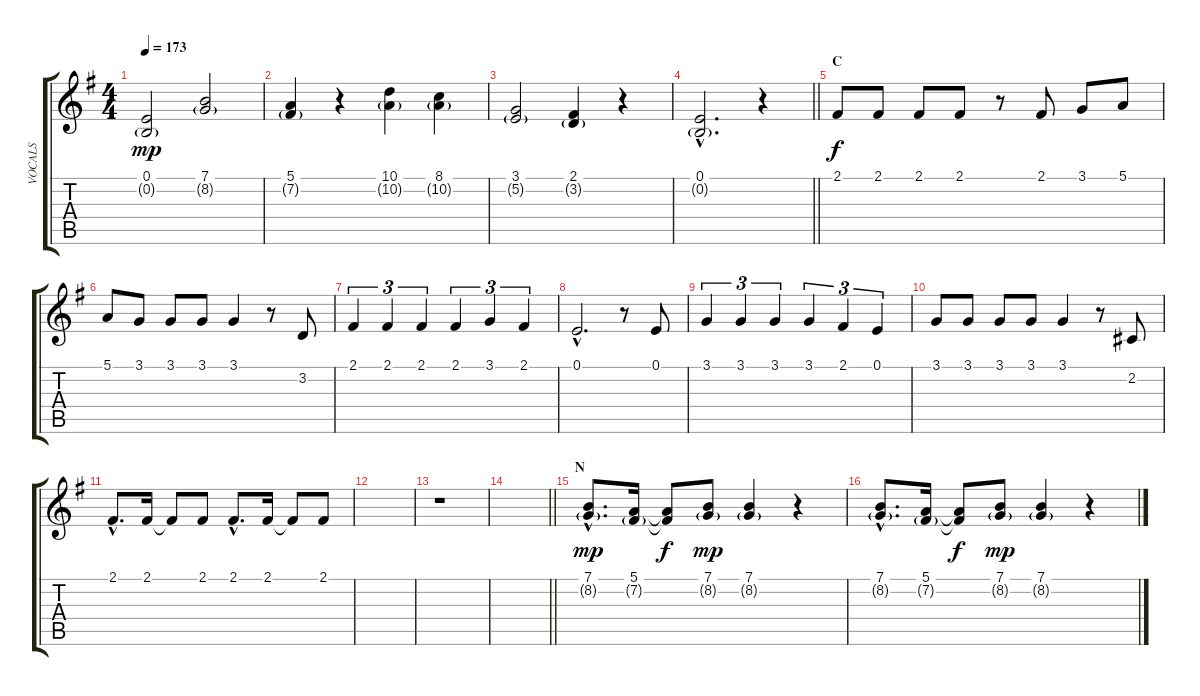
\track ("VOCALS" "VOCALS") {instrument oboe}
\staff {score tabs}
\tuning (E4 B3 G3 D3 A2 E2) {hide}
\ts (4 4)
\tempo 173
\clef g2
\ks g
(0.1 0.2{g}).2{dy mp} (7.1 8.2{g}).2 |
(5.1 7.2{g}).4 r.4 (10.1 10.2{g}).4 (8.1 10.2{g}).4 |
(3.1 5.2{g}).2 (2.1 3.2{g}).4 r.4 |
\barLineRight lightlight
(0.1{hac} 0.2{g hac}).2{d} r.4 |
\section ("" "C")
2.1.8{dy f} 2.1.8 2.1.8 2.1.8 r.8 2.1.8 3.1.8 5.1.8 |
5.1.8 3.1.8 3.1.8 3.1.8 3.1.4 r.8 3.2.8 |
2.1.4{tu (3 2)} 2.1.4{tu (3 2)} 2.1.4{tu (3 2)} 2.1.4{tu (3 2)} 3.1.4{tu (3 2)} 2.1.4{tu (3 2)} |
0.1{hac}.2{d} r.8 0.1.8 |
3.1.4{tu (3 2)} 3.1.4{tu (3 2)} 3.1.4{tu (3 2)} 3.1.4{tu (3 2)} 2.1.4{tu (3 2)} 0.1.4{tu (3 2)} |
3.1.8 3.1.8 3.1.8 3.1.8 3.1.4 r.8 2.2.8 |
2.1{hac}.8{d} 2.1.16 2.1{t}.8 2.1.8 2.1{hac}.8{d} 2.1.16 2.1{t}.8 2.1.8 |
|
r.1 |
\barLineRight lightlight
|
\section ("" "N")
(7.1{hac} 8.2{g hac}).8{d dy mp} (5.1 7.2{g}).16 (5.1{t} 7.2{t}).8{dy f} (7.1 8.2{g}).8{dy mp} (7.1 8.2{g}).4 r.4 |
(7.1{hac} 8.2{g hac}).8{d} (5.1 7.2{g}).16 (5.1{t} 7.2{t}).8{dy f} (7.1 8.2{g}).8{dy mp} (7.1 8.2{g}).4 r.4
